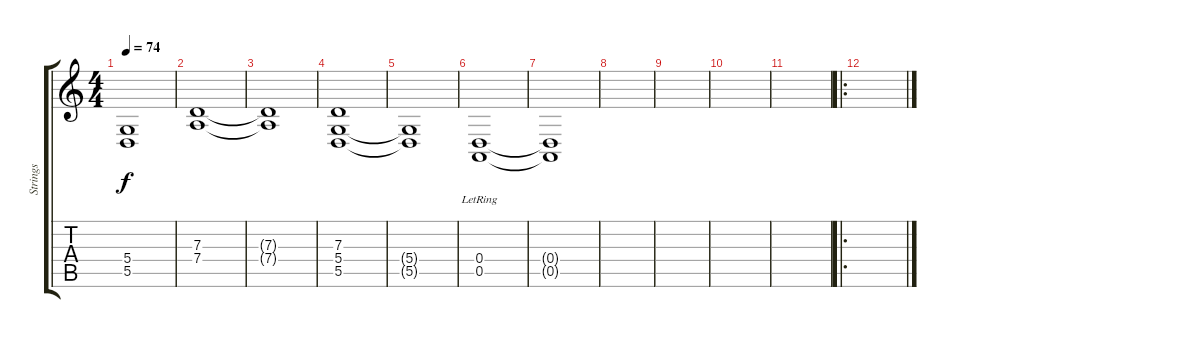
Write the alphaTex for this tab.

\track ("Strings" "Strings") {instrument stringensemble2}
\staff {score tabs}
\tuning (E4 B3 G3 D3 A2 E2) {hide}
\ts (4 4)
\tempo 74
\clef g2
\ks c
(5.4{t} 5.5{t}).1{dy f} |
(7.3 7.4).1 |
(7.3{t} 7.4{t}).1 |
(7.3 5.4 5.5).1 |
(5.4{t} 5.5{t}).1 |
(0.4{lr} 0.5{lr}).1 |
(0.4{t} 0.5{t}).1 |
|
|
|
|
\ro
